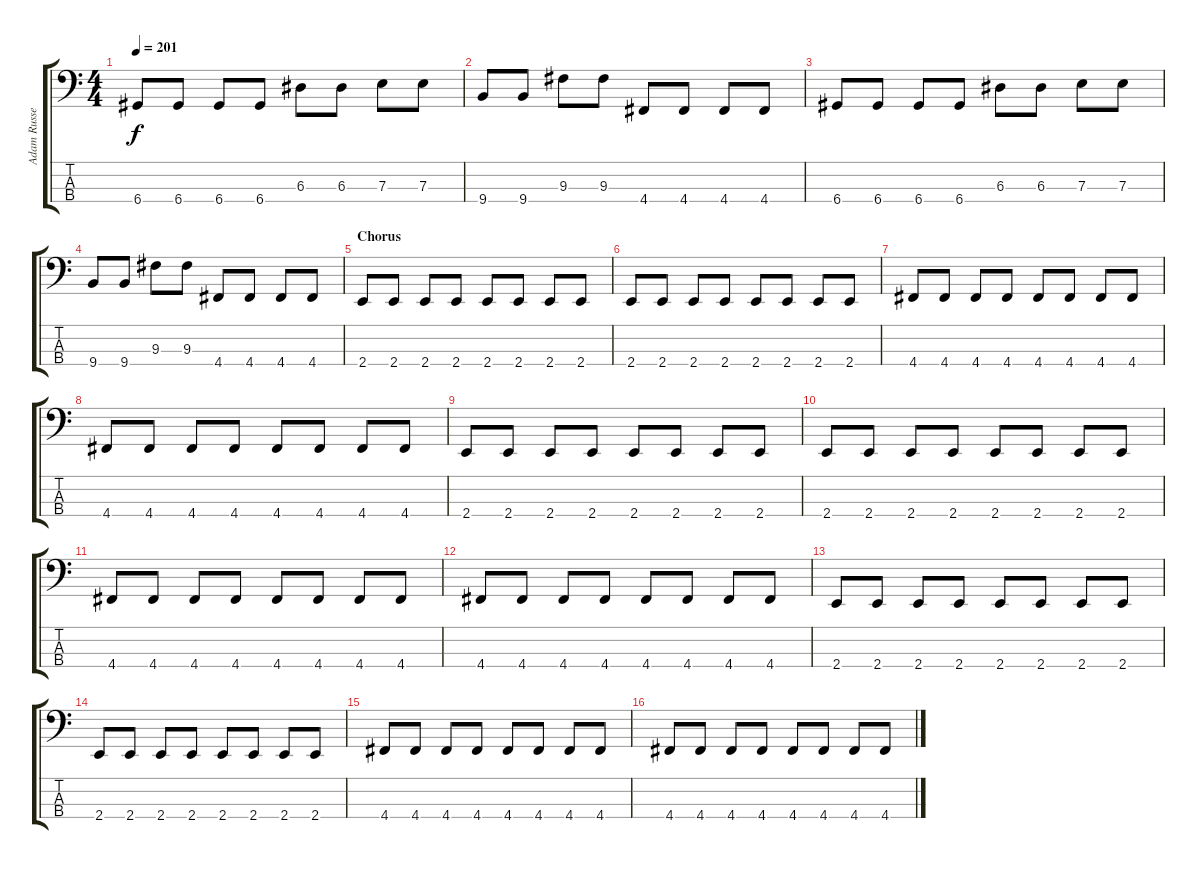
\track ("Adam Russell" "Adam Russe") {instrument electricbasspick}
\staff {score tabs}
\tuning (G2 D2 A1 D1) {hide}
\ts (4 4)
\tempo 201
\clef f4
\ks c
6.4.8{dy f} 6.4.8 6.4.8 6.4.8 6.3.8 6.3.8 7.3.8 7.3.8 |
9.4.8 9.4.8 9.3.8 9.3.8 4.4.8 4.4.8 4.4.8 4.4.8 |
6.4.8 6.4.8 6.4.8 6.4.8 6.3.8 6.3.8 7.3.8 7.3.8 |
9.4.8 9.4.8 9.3.8 9.3.8 4.4.8 4.4.8 4.4.8 4.4.8 |
\section ("" "Chorus")
2.4.8 2.4.8 2.4.8 2.4.8 2.4.8 2.4.8 2.4.8 2.4.8 |
2.4.8 2.4.8 2.4.8 2.4.8 2.4.8 2.4.8 2.4.8 2.4.8 |
4.4.8 4.4.8 4.4.8 4.4.8 4.4.8 4.4.8 4.4.8 4.4.8 |
4.4.8 4.4.8 4.4.8 4.4.8 4.4.8 4.4.8 4.4.8 4.4.8 |
2.4.8 2.4.8 2.4.8 2.4.8 2.4.8 2.4.8 2.4.8 2.4.8 |
2.4.8 2.4.8 2.4.8 2.4.8 2.4.8 2.4.8 2.4.8 2.4.8 |
4.4.8 4.4.8 4.4.8 4.4.8 4.4.8 4.4.8 4.4.8 4.4.8 |
4.4.8 4.4.8 4.4.8 4.4.8 4.4.8 4.4.8 4.4.8 4.4.8 |
2.4.8 2.4.8 2.4.8 2.4.8 2.4.8 2.4.8 2.4.8 2.4.8 |
2.4.8 2.4.8 2.4.8 2.4.8 2.4.8 2.4.8 2.4.8 2.4.8 |
4.4.8 4.4.8 4.4.8 4.4.8 4.4.8 4.4.8 4.4.8 4.4.8 |
4.4.8 4.4.8 4.4.8 4.4.8 4.4.8 4.4.8 4.4.8 4.4.8
